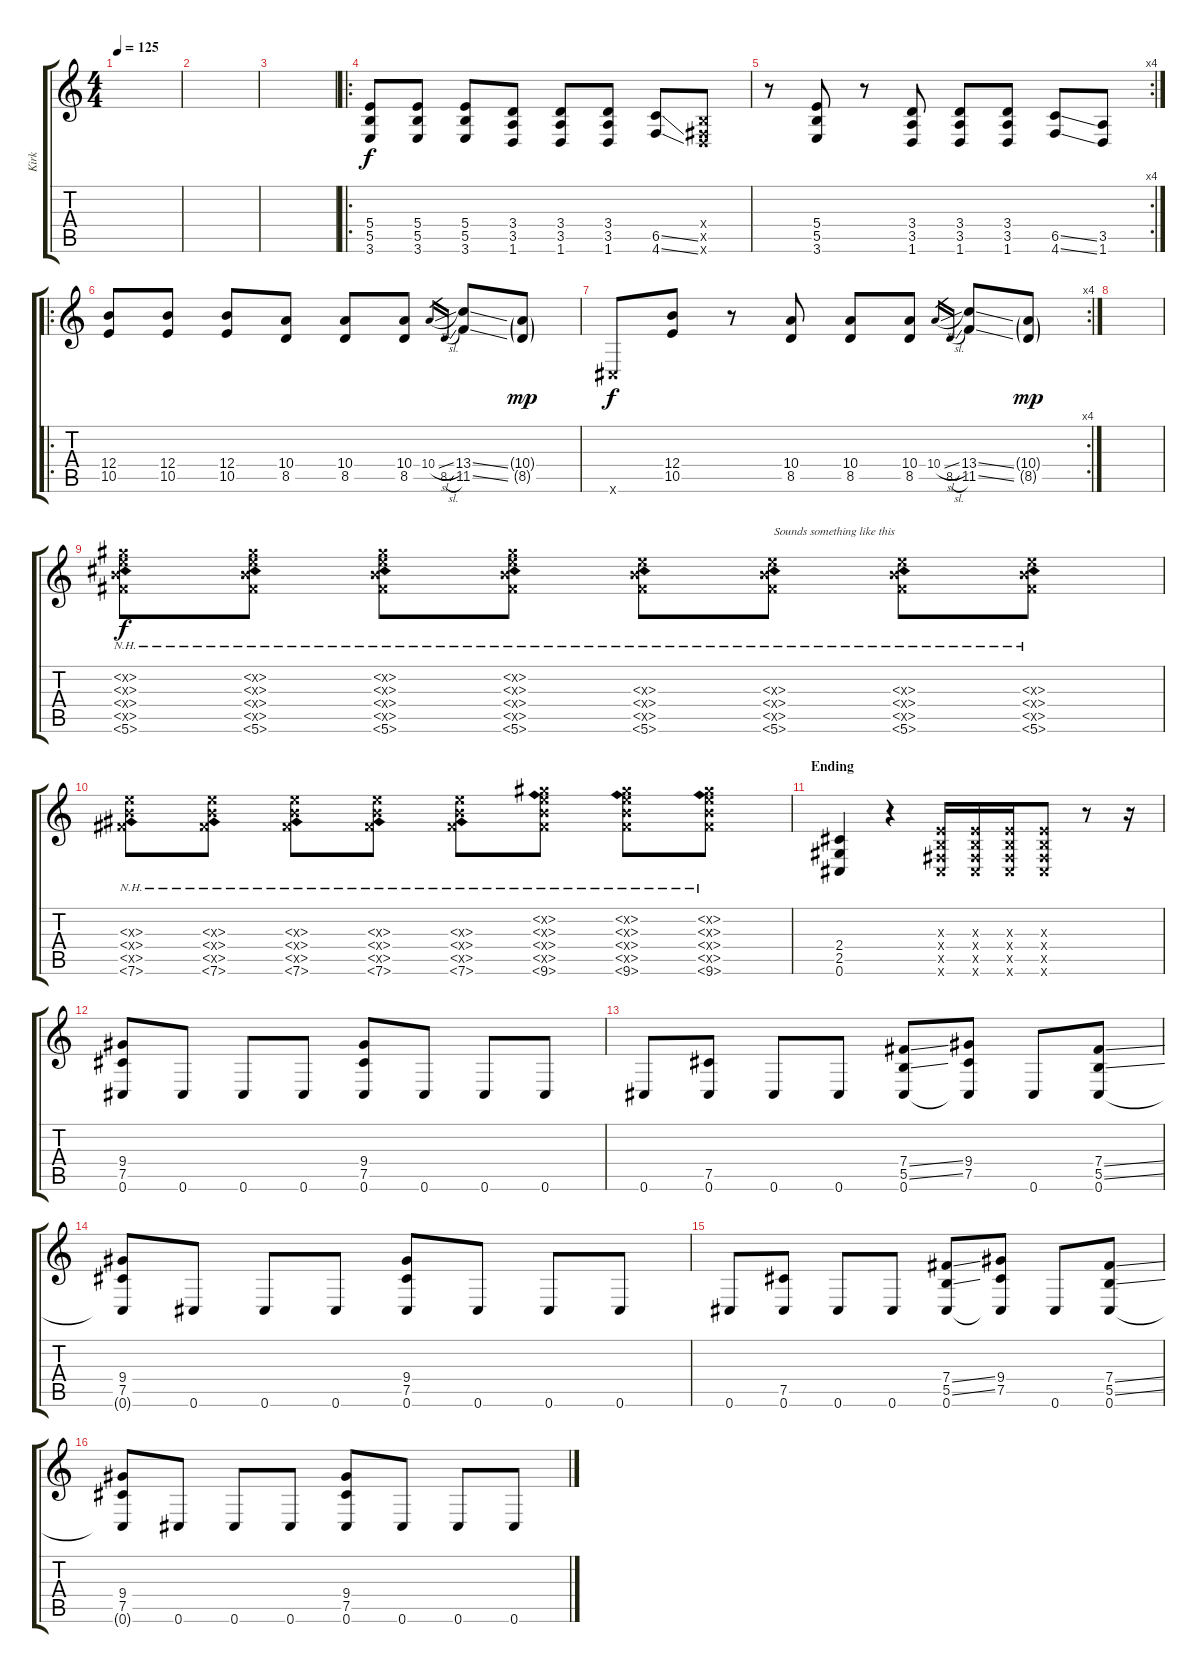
\track ("Kirk" "Kirk") {instrument distortionguitar}
\staff {score tabs}
\tuning (Db4 Ab3 E3 B2 Gb2 Db2) {hide}
\ts (4 4)
\tempo 125
\clef g2
\ks c
|
|
|
\ro
(5.4 5.5 3.6).8 (5.4 5.5 3.6).8 (5.4 5.5 3.6).8 (3.4 3.5 1.6).8 (3.4 3.5 1.6).8 (3.4 3.5 1.6).8 (6.5{ss} 4.6{ss}).8 (0.4{x} 0.5{x} 1.6{x}).8 |
\rc 4
r.8 (5.4 5.5 3.6).8 r.8 (3.4 3.5 1.6).8 (3.4 3.5 1.6).8 (3.4 3.5 1.6).8 (6.5{ss} 4.6{ss}).8 (3.5 1.6).8 |
\ro
(12.4 10.5).8 (12.4 10.5).8 (12.4 10.5).8 (10.4 8.5).8 (10.4 8.5).8 (10.4 8.5).8 10.4{sl}.16{gr} 8.5{sl}.16{gr} (13.4{ss} 11.5{ss}).8 (10.4{g} 8.5{g}).8{dy mp} |
\rc 4
0.6{x}.8{dy f} (12.4 10.5).8 r.8 (10.4 8.5).8 (10.4 8.5).8 (10.4 8.5).8 10.4{sl}.16{gr} 8.5{sl}.16{gr} (13.4{ss} 11.5{ss}).8 (10.4{g} 8.5{g}).8{dy mp} |
|
(0.2{nh x} 0.3{nh x} 0.4{nh x} 0.5{nh x} 5.6{nh}).8{dy f volume 6} (0.2{nh x} 0.3{nh x} 0.4{nh x} 0.5{nh x} 5.6{nh}).8 (0.2{nh x} 0.3{nh x} 0.4{nh x} 0.5{nh x} 5.6{nh}).8 (0.2{nh x} 0.3{nh x} 0.4{nh x} 0.5{nh x} 5.6{nh}).8 (0.3{nh x} 0.4{nh x} 0.5{nh x} 5.6{nh}).8 (0.3{nh x} 0.4{nh x} 0.5{nh x} 5.6{nh}).8{txt "Sounds something like this"} (0.3{nh x} 0.4{nh x} 0.5{nh x} 5.6{nh}).8 (0.3{nh x} 0.4{nh x} 0.5{nh x} 5.6{nh}).8 |
(0.3{nh x} 0.4{nh x} 0.5{nh x} 7.6{nh}).8 (0.3{nh x} 0.4{nh x} 0.5{nh x} 7.6{nh}).8 (0.3{nh x} 0.4{nh x} 0.5{nh x} 7.6{nh}).8 (0.3{nh x} 0.4{nh x} 0.5{nh x} 7.6{nh}).8 (0.3{nh x} 0.4{nh x} 0.5{nh x} 7.6{nh}).8 (0.2{nh x} 0.3{nh x} 0.4{nh x} 0.5{nh x} 9.6{nh}).8 (0.2{nh x} 0.3{nh x} 0.4{nh x} 0.5{nh x} 9.6{nh}).8 (0.2{nh x} 0.3{nh x} 0.4{nh x} 0.5{nh x} 9.6{nh}).8 |
\section ("" "Ending")
(2.4 2.5 0.6).4{volume 12} r.4 (0.3{x} 0.4{x} 0.5{x} 0.6{x}).16 (0.3{x} 0.4{x} 0.5{x} 0.6{x}).16 (0.3{x} 0.4{x} 0.5{x} 0.6{x}).16 (0.3{x} 0.4{x} 0.5{x} 0.6{x}).8 r.8 r.16 |
(9.4 7.5 0.6).8 0.6.8 0.6.8 0.6.8 (9.4 7.5 0.6).8 0.6.8 0.6.8 0.6.8 |
0.6.8 (7.5 0.6).8 0.6.8 0.6.8 (7.4{ss} 5.5{ss} 0.6).8 (9.4 7.5 0.6{t}).8 0.6.8 (7.4{ss} 5.5{ss} 0.6).8 |
(9.4 7.5 0.6{t}).8 0.6.8 0.6.8 0.6.8 (9.4 7.5 0.6).8 0.6.8 0.6.8 0.6.8 |
0.6.8 (7.5 0.6).8 0.6.8 0.6.8 (7.4{ss} 5.5{ss} 0.6).8 (9.4 7.5 0.6{t}).8 0.6.8 (7.4{ss} 5.5{ss} 0.6).8 |
(9.4 7.5 0.6{t}).8 0.6.8 0.6.8 0.6.8 (9.4 7.5 0.6).8 0.6.8 0.6.8 0.6.8
